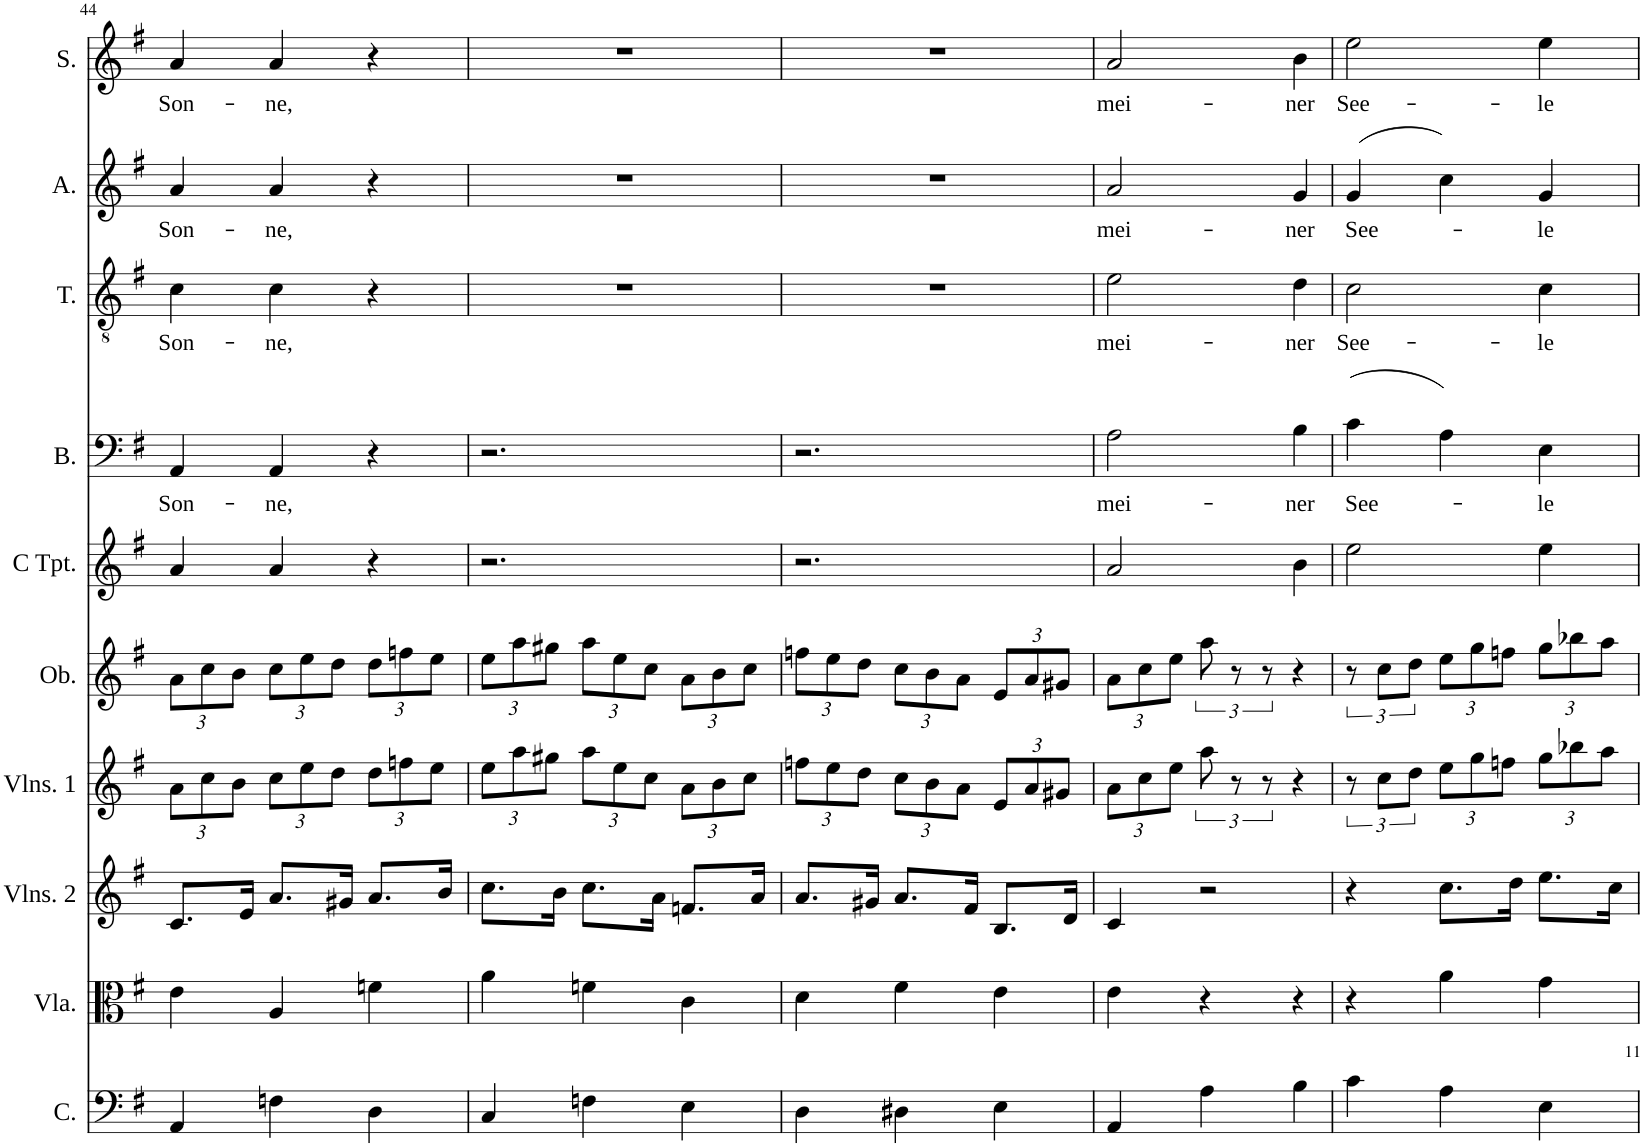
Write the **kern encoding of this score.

**kern	**kern	**kern	**kern	**kern	**kern	**kern	**text	**kern	**text	**kern	**text	**kern	**text
*part10	*part9	*part8	*part7	*part6	*part5	*part4	*part4	*part3	*part3	*part2	*part2	*part1	*part1
*staff10	*staff9	*staff8	*staff7	*staff6	*staff5	*staff4	*staff4	*staff3	*staff3	*staff2	*staff2	*staff1	*staff1
*I"Continuo	*I"Viola	*I"Violins 2	*I"Violins 1	*I"Oboe	*I"C Trumpet	*I"Bass	*	*I"Tenor	*	*I"Alto	*	*I"Soprano	*
*I'C.	*I'Vla.	*I'Vlns. 2	*I'Vlns. 1	*I'Ob.	*I'C Tpt.	*I'B.	*	*I'T.	*	*I'A.	*	*I'S.	*
!!LO:PB:g=z
*clefF4	*clefC3	*clefG2	*clefG2	*clefG2	*clefG2	*clefF4	*	*clefGv2	*	*clefG2	*	*clefG2	*
*k[f#]	*k[f#]	*k[f#]	*k[f#]	*k[f#]	*k[f#]	*k[f#]	*	*k[f#]	*	*k[f#]	*	*k[f#]	*
*M3/4	*M3/4	*M3/4	*M3/4	*M3/4	*M3/4	*M3/4	*	*M3/4	*	*M3/4	*	*M3/4	*
*	*	*	*Xbrackettup	*Xbrackettup	*	*	*	*	*	*	*	*	*
=44	=44	=44	=44	=44	=44	=44	=44	=44	=44	=44	=44	=44	=44
!	!	!	!	!	!	!	!LO:LY:b	!	!LO:LY:b	!	!LO:LY:b	!	!LO:LY:b
4AA/	4e\	8.c/L	12a\L	12a\L	4a/	4AA/	Son-	4c\	Son-	4a/	Son-	4a/	Son-
.	.	.	12cc\	12cc\	.	.	.	.	.	.	.	.	.
.	.	.	12b\J	12b\J	.	.	.	.	.	.	.	.	.
.	.	16e/Jk	.	.	.	.	.	.	.	.	.	.	.
!	!	!	!	!	!	!	!LO:LY:b	!	!LO:LY:b	!	!LO:LY:b	!	!LO:LY:b
4Fn\	4A/	8.a/L	12cc\L	12cc\L	4a/	4AA/	-ne,	4c\	-ne,	4a/	-ne,	4a/	-ne,
.	.	.	12ee\	12ee\	.	.	.	.	.	.	.	.	.
.	.	.	12dd\J	12dd\J	.	.	.	.	.	.	.	.	.
.	.	16g#X/Jk	.	.	.	.	.	.	.	.	.	.	.
4D\	4fn\	8.a/L	12dd\L	12dd\L	4r	4r	.	4r	.	4r	.	4r	.
.	.	.	12ffn\	12ffn\	.	.	.	.	.	.	.	.	.
.	.	.	12ee\J	12ee\J	.	.	.	.	.	.	.	.	.
.	.	16b/Jk	.	.	.	.	.	.	.	.	.	.	.
=45	=45	=45	=45	=45	=45	=45	=45	=45	=45	=45	=45	=45	=45
4C/	4a\	8.cc\L	12ee\L	12ee\L	2.r	2.r	.	2.r	.	2.r	.	2.r	.
.	.	.	12aa\	12aa\	.	.	.	.	.	.	.	.	.
.	.	.	12gg#X\J	12gg#X\J	.	.	.	.	.	.	.	.	.
.	.	16b\Jk	.	.	.	.	.	.	.	.	.	.	.
4Fn\	4fn\	8.cc\L	12aa\L	12aa\L	.	.	.	.	.	.	.	.	.
.	.	.	12ee\	12ee\	.	.	.	.	.	.	.	.	.
.	.	.	12cc\J	12cc\J	.	.	.	.	.	.	.	.	.
.	.	16a\Jk	.	.	.	.	.	.	.	.	.	.	.
4E\	4c\	8.fn/L	12a\L	12a\L	.	.	.	.	.	.	.	.	.
.	.	.	12b\	12b\	.	.	.	.	.	.	.	.	.
.	.	.	12cc\J	12cc\J	.	.	.	.	.	.	.	.	.
.	.	16a/Jk	.	.	.	.	.	.	.	.	.	.	.
=46	=46	=46	=46	=46	=46	=46	=46	=46	=46	=46	=46	=46	=46
4D\	4d\	8.a/L	12ffn\L	12ffn\L	2.r	2.r	.	2.r	.	2.r	.	2.r	.
.	.	.	12ee\	12ee\	.	.	.	.	.	.	.	.	.
.	.	.	12dd\J	12dd\J	.	.	.	.	.	.	.	.	.
.	.	16g#X/Jk	.	.	.	.	.	.	.	.	.	.	.
4D#X\	4f#\	8.a/L	12cc\L	12cc\L	.	.	.	.	.	.	.	.	.
.	.	.	12b\	12b\	.	.	.	.	.	.	.	.	.
.	.	.	12a\J	12a\J	.	.	.	.	.	.	.	.	.
.	.	16f#/Jk	.	.	.	.	.	.	.	.	.	.	.
4E\	4e\	8.B/L	12e/L	12e/L	.	.	.	.	.	.	.	.	.
.	.	.	12a/	12a/	.	.	.	.	.	.	.	.	.
.	.	.	12g#X/J	12g#X/J	.	.	.	.	.	.	.	.	.
.	.	16d/Jk	.	.	.	.	.	.	.	.	.	.	.
=47	=47	=47	=47	=47	=47	=47	=47	=47	=47	=47	=47	=47	=47
!	!	!	!	!	!	!	!LO:LY:b	!	!LO:LY:b	!	!LO:LY:b	!	!LO:LY:b
4AA/	4e\	4c/	12a\L	12a\L	2a/	2A\	mei-	2e\	mei-	2a/	mei-	2a/	mei-
.	.	.	12cc\	12cc\	.	.	.	.	.	.	.	.	.
.	.	.	12ee\J	12ee\J	.	.	.	.	.	.	.	.	.
*	*	*	*brackettup	*brackettup	*	*	*	*	*	*	*	*	*
4A\	4r	2r	12aa\	12aa\	.	.	.	.	.	.	.	.	.
.	.	.	12r	12r	.	.	.	.	.	.	.	.	.
.	.	.	12r	12r	.	.	.	.	.	.	.	.	.
!	!	!	!	!	!	!	!LO:LY:b	!	!LO:LY:b	!	!LO:LY:b	!	!LO:LY:b
4B\	4r	.	4r	4r	4b\	4B\	-ner	4d\	-ner	4g/	-ner	4b\	-ner
=48	=48	=48	=48	=48	=48	=48	=48	=48	=48	=48	=48	=48	=48
!	!	!	!	!	!	!	!LO:LY:b	!	!LO:LY:b	!	!LO:LY:b	!	!LO:LY:b
4c\	4r	4r	12r	12r	2ee\	(4c\	See-	2c\	See-	(4g/	See-	2ee\	See-
.	.	.	12cc\L	12cc\L	.	.	.	.	.	.	.	.	.
.	.	.	12dd\J	12dd\J	.	.	.	.	.	.	.	.	.
*	*	*	*Xbrackettup	*Xbrackettup	*	*	*	*	*	*	*	*	*
4A\	4a\	8.cc\L	12ee\L	12ee\L	.	4A\)	.	.	.	4cc\)	.	.	.
.	.	.	12gg\	12gg\	.	.	.	.	.	.	.	.	.
.	.	.	12ffn\J	12ffn\J	.	.	.	.	.	.	.	.	.
.	.	16dd\Jk	.	.	.	.	.	.	.	.	.	.	.
!	!	!	!	!	!	!	!LO:LY:b	!	!LO:LY:b	!	!LO:LY:b	!	!LO:LY:b
4E\	4g\	8.ee\L	12gg\L	12gg\L	4ee\	4E\	-le	4c\	-le	4g/	-le	4ee\	-le
.	.	.	12bb-X\	12bb-X\	.	.	.	.	.	.	.	.	.
.	.	.	12aa\J	12aa\J	.	.	.	.	.	.	.	.	.
.	.	16cc\Jk	.	.	.	.	.	.	.	.	.	.	.
=	=	=	=	=	=	=	=	=	=	=	=	=	=
*-	*-	*-	*-	*-	*-	*-	*-	*-	*-	*-	*-	*-	*-
